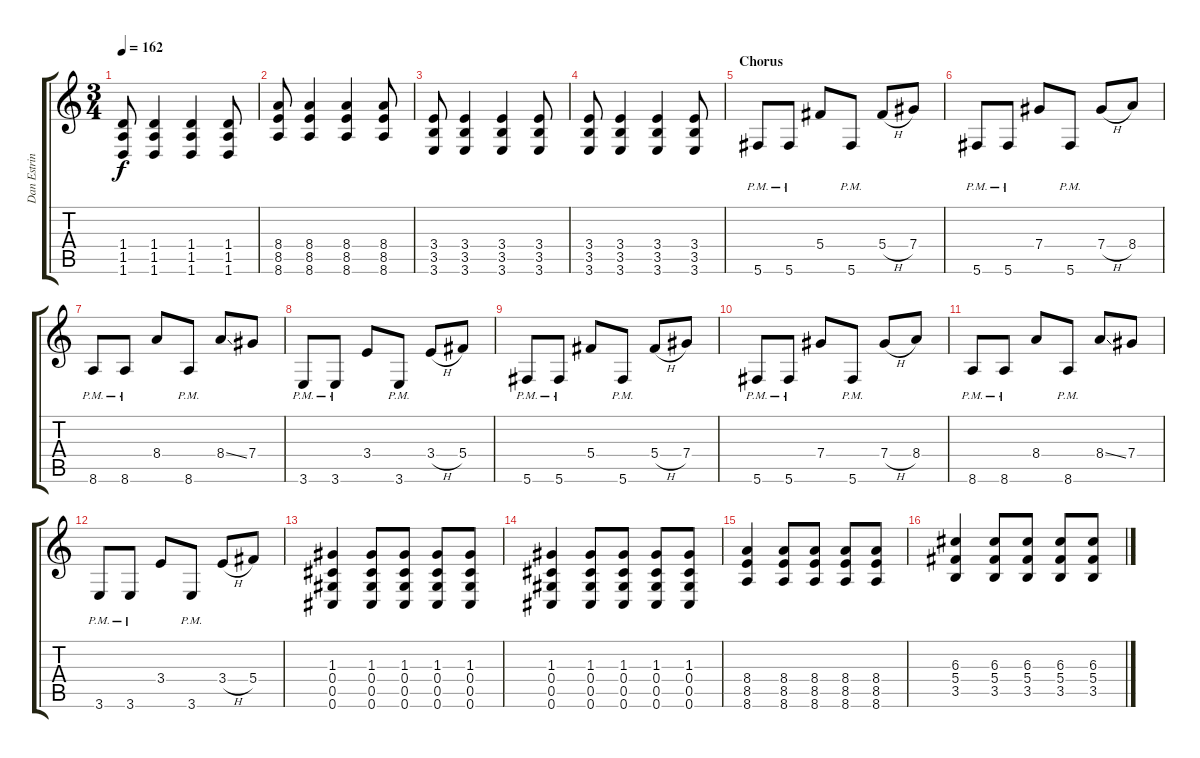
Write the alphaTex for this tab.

\track ("Dan Estrin" "Dan Estrin") {instrument distortionguitar}
\staff {score tabs}
\tuning (Eb4 Bb3 G3 Db3 Ab2 Db2) {hide}
\ts (3 4)
\tempo 162
\clef g2
\ks c
(1.4 1.5 1.6).8{dy f} (1.4 1.5 1.6).4 (1.4 1.5 1.6).4 (1.4 1.5 1.6).8 |
(8.4 8.5 8.6).8 (8.4 8.5 8.6).4 (8.4 8.5 8.6).4 (8.4 8.5 8.6).8 |
(3.4 3.5 3.6).8 (3.4 3.5 3.6).4 (3.4 3.5 3.6).4 (3.4 3.5 3.6).8 |
(3.4 3.5 3.6).8 (3.4 3.5 3.6).4 (3.4 3.5 3.6).4 (3.4 3.5 3.6).8 |
\section ("" "Chorus")
5.6{pm}.8{volume 8 balance 0} 5.6{pm}.8 5.4.8 5.6{pm}.8 5.4{h}.8 7.4.8 |
5.6{pm}.8 5.6{pm}.8 7.4.8 5.6{pm}.8 7.4{h}.8 8.4.8 |
8.6{pm}.8 8.6{pm}.8 8.4.8 8.6{pm}.8 8.4{ss}.8 7.4.8 |
3.6{pm}.8 3.6{pm}.8 3.4.8 3.6{pm}.8 3.4{h}.8 5.4.8 |
5.6{pm}.8 5.6{pm}.8 5.4.8 5.6{pm}.8 5.4{h}.8 7.4.8 |
5.6{pm}.8 5.6{pm}.8 7.4.8 5.6{pm}.8 7.4{h}.8 8.4.8 |
8.6{pm}.8 8.6{pm}.8 8.4.8 8.6{pm}.8 8.4{ss}.8 7.4.8 |
3.6{pm}.8 3.6{pm}.8 3.4.8 3.6{pm}.8 3.4{h}.8 5.4.8 |
(1.3 0.4 0.5 0.6).4{volume 13 balance 8} (1.3 0.4 0.5 0.6).8 (1.3 0.4 0.5 0.6).8 (1.3 0.4 0.5 0.6).8 (1.3 0.4 0.5 0.6).8 |
(1.3 0.4 0.5 0.6).4 (1.3 0.4 0.5 0.6).8 (1.3 0.4 0.5 0.6).8 (1.3 0.4 0.5 0.6).8 (1.3 0.4 0.5 0.6).8 |
(8.4 8.5 8.6).4 (8.4 8.5 8.6).8 (8.4 8.5 8.6).8 (8.4 8.5 8.6).8 (8.4 8.5 8.6).8 |
(6.3 5.4 3.5).4 (6.3 5.4 3.5).8 (6.3 5.4 3.5).8 (6.3 5.4 3.5).8 (6.3 5.4 3.5).8
